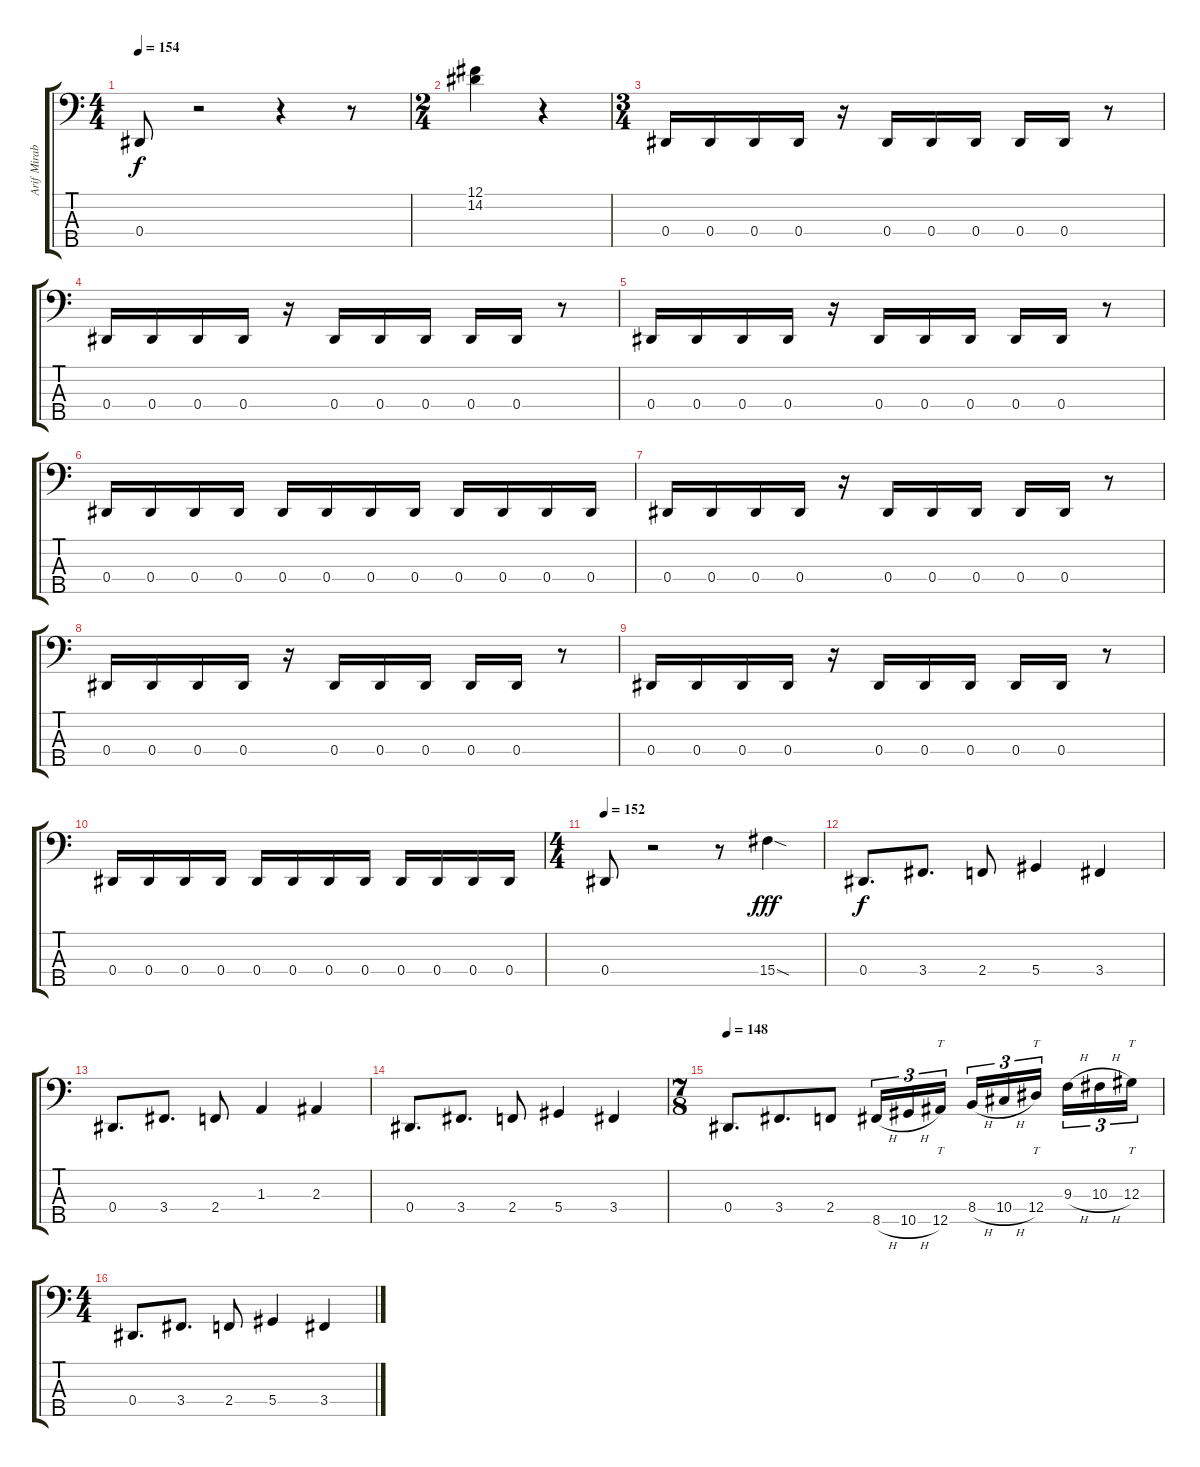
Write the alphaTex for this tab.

\track ("Arif Mirabdolbaghi" "Arif Mirab") {instrument electricbassfinger}
\staff {score tabs}
\tuning (Gb2 Db2 Ab1 Eb1 Bb0) {hide}
\ts (4 4)
\tempo 154
\clef f4
\ks c
0.4.8{dy f} r.2 r.4 r.8 |
\ts (2 4)
(12.1 14.2).4 r.4 |
\ts (3 4)
0.4.16 0.4.16 0.4.16 0.4.16 r.16 0.4.16 0.4.16 0.4.16 0.4.16 0.4.16 r.8 |
0.4.16 0.4.16 0.4.16 0.4.16 r.16 0.4.16 0.4.16 0.4.16 0.4.16 0.4.16 r.8 |
0.4.16 0.4.16 0.4.16 0.4.16 r.16 0.4.16 0.4.16 0.4.16 0.4.16 0.4.16 r.8 |
0.4.16 0.4.16 0.4.16 0.4.16 0.4.16 0.4.16 0.4.16 0.4.16 0.4.16 0.4.16 0.4.16 0.4.16 |
0.4.16 0.4.16 0.4.16 0.4.16 r.16 0.4.16 0.4.16 0.4.16 0.4.16 0.4.16 r.8 |
0.4.16 0.4.16 0.4.16 0.4.16 r.16 0.4.16 0.4.16 0.4.16 0.4.16 0.4.16 r.8 |
0.4.16 0.4.16 0.4.16 0.4.16 r.16 0.4.16 0.4.16 0.4.16 0.4.16 0.4.16 r.8 |
0.4.16 0.4.16 0.4.16 0.4.16 0.4.16 0.4.16 0.4.16 0.4.16 0.4.16 0.4.16 0.4.16 0.4.16 |
\ts (4 4)
\tempo 152
0.4.8 r.2 r.8 15.4{sod}.4{dy fff} |
0.4.8{d dy f} 3.4.8{d} 2.4.8 5.4.4 3.4.4 |
0.4.8{d} 3.4.8{d} 2.4.8 1.3.4 2.3.4 |
0.4.8{d} 3.4.8{d} 2.4.8 5.4.4 3.4.4 |
\ts (7 8)
\tempo 148
0.4.8{d} 3.4.8{d} 2.4.8 8.5{h}.16{tu (3 2)} 10.5{h}.16{tu (3 2)} 12.5.16{tt tu (3 2)} 8.4{h}.16{tu (3 2)} 10.4{h}.16{tu (3 2)} 12.4.16{tt tu (3 2)} 9.3{h}.16{tu (3 2)} 10.3{h}.16{tu (3 2)} 12.3.16{tt tu (3 2)} |
\ts (4 4)
0.4.8{d} 3.4.8{d} 2.4.8 5.4.4 3.4.4
